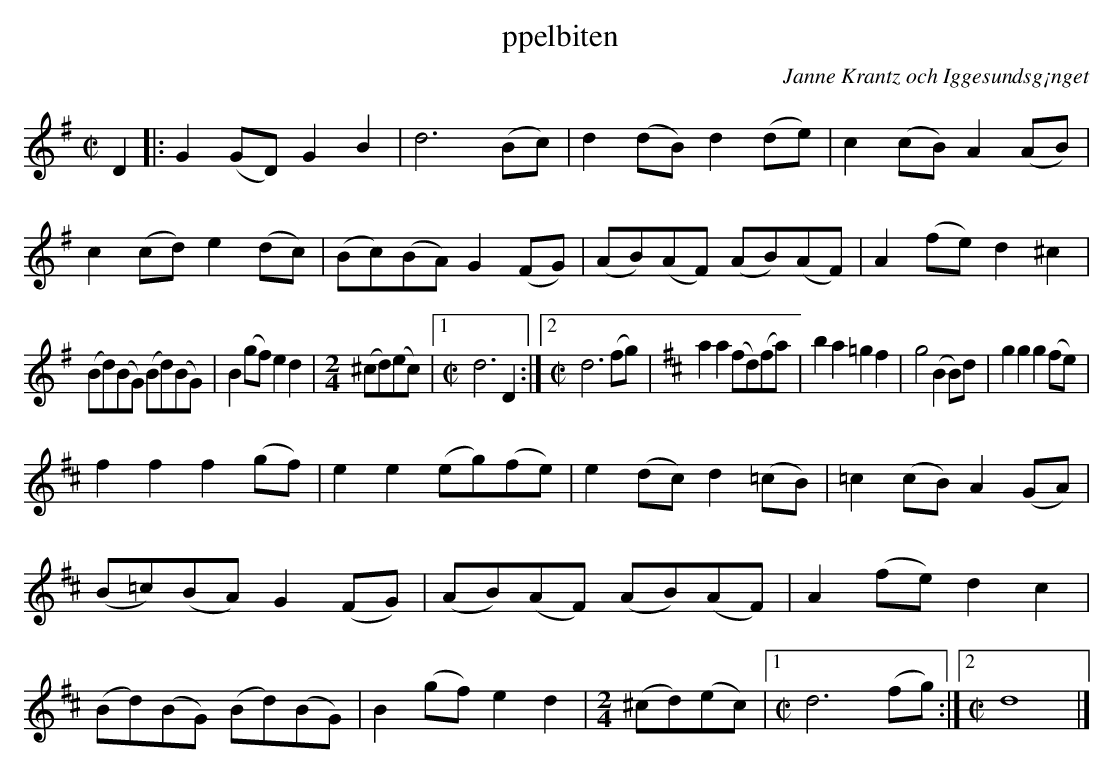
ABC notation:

X:1
T: ppelbiten
C:Janne Krantz och Iggesundsg¡nget
M:C|
L:1/8
K:G
D2 |: G2(GD) G2B2 | d6     (Bc) | d2(dB) d2(de) | c2(cB) A2(AB) |
c2(cd) e2(dc) | (Bc)(BA) G2(FG) | (AB)(AF) (AB)(AF) | A2(fe) d2^c2 |
(Bd)(BG) (Bd)(BG) | B2(gf) e2d2 | [M:2/4] (^cd)(ec) |1 [M:C|] d6 D2 :|2 [M:C|] d6 (fg) | [K:D] a2a2 (fd)(fa) | b2a2=g2f2 | g4 (B2B)d | g2g2 g2(fe) |
f2f2 f2(gf) | e2e2 (eg)(fe) | e2(dc) d2(=cB) | =c2(cB) A2(GA) |
(B=c)(BA) G2(FG) | (AB)(AF) (AB)(AF) | A2(fe) d2c2 |
(Bd)(BG) (Bd)(BG) | B2(gf) e2d2 | [M:2/4] (^cd)(ec) |1 [M:C|] d6 (fg) :|2 [M:C|] d8 |]
